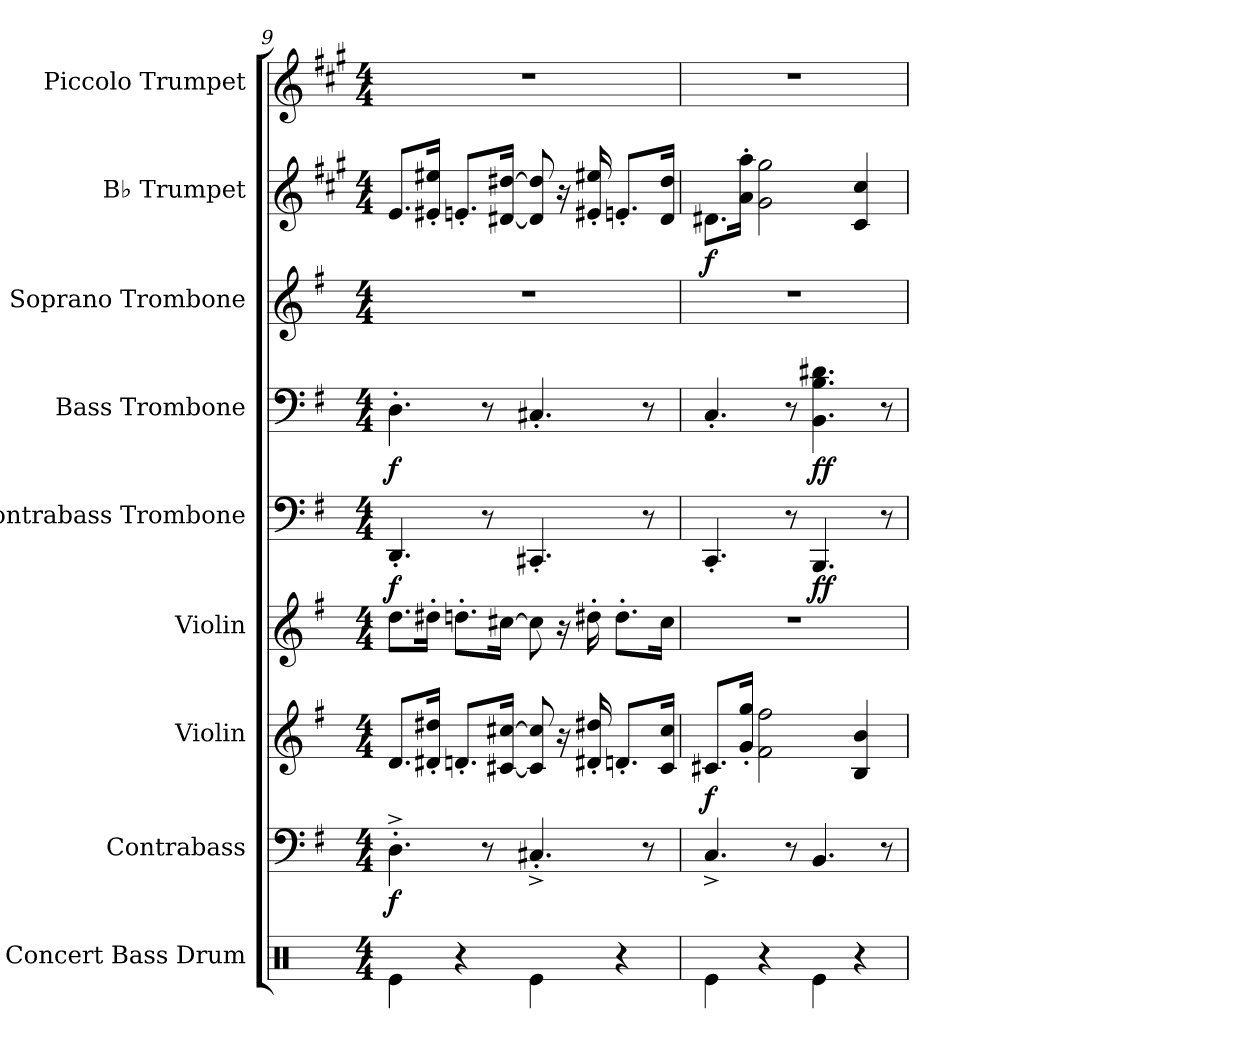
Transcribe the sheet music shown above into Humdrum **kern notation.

**kern	**kern	**dynam	**kern	**dynam	**kern	**kern	**dynam	**kern	**dynam	**kern	**kern	**dynam	**kern
*part9	*part8	*part8	*part7	*part7	*part6	*part5	*part5	*part4	*part4	*part3	*part2	*part2	*part1
*staff9	*staff8	*staff8	*staff7	*staff7	*staff6	*staff5	*staff5	*staff4	*staff4	*staff3	*staff2	*staff2	*staff1
*I"Concert Bass Drum	*I"Contrabass	*	*I"Violin	*	*I"Violin	*I"Contrabass Trombone	*	*I"Bass Trombone	*	*I"Soprano Trombone	*I"B♭ Trumpet	*	*I"Piccolo Trumpet
*I'Con. BD	*I'Cb.	*	*I'Vln.	*	*I'Vln.	*I'Cb. Tbn.	*	*I'B. Tbn.	*	*I'S. Tbn.	*I'B♭ Tpt.	*	*I'P. Tpt.
*clefX	*clefF4	*	*clefG2	*	*clefG2	*clefF4	*	*clefF4	*	*clefG2	*clefG2	*	*clefG2
*	*ITrd7c12	*	*	*	*	*	*	*	*	*	*ITrd1c2	*	*ITrd-6c-10
*k[]	*k[f#]	*	*k[f#]	*	*k[f#]	*k[f#]	*	*k[f#]	*	*k[f#]	*k[f#]	*	*k[f#]
*M4/4	*M4/4	*	*M4/4	*	*M4/4	*M4/4	*	*M4/4	*	*M4/4	*M4/4	*	*M4/4
=9	=9	=9	=9	=9	=9	=9	=9	=9	=9	=9	=9	=9	=9
!	!	!LO:DY:b	!	!	!	!	!LO:DY:b	!	!LO:DY:b	!	!	!	!
4Re\	4.DD'^\	f	8.d/L	.	8.dd\L	4.DD'/	f	4.D'\	f	1r	8.d/L	.	1r
.	.	.	16d#X/' 16dd#X/'Jk	.	16dd#X'\Jk	.	.	.	.	.	16d#X/' 16dd#X/'Jk	.	.
4r	.	.	8.dn'/L	.	8.ddn'\L	.	.	.	.	.	8.dn'/L	.	.
.	8r	.	.	.	.	8r	.	8r	.	.	.	.	.
.	.	.	[16c#X/ [16cc#X/Jk	.	[16cc#X\Jk	.	.	.	.	.	[16c#X/ [16cc#X/Jk	.	.
4Re\	4.CC#X'^/	.	8c#/] 8cc#/]	.	8cc#\]	4.CC#X'/	.	4.C#X'/	.	.	8c#/] 8cc#/]	.	.
.	.	.	16r	.	16r	.	.	.	.	.	16r	.	.
.	.	.	16d#X/' 16dd#X/'	.	16dd#X'\	.	.	.	.	.	16d#X/' 16dd#X/'	.	.
4r	.	.	8.dn'/L	.	8.dd#'\L	.	.	.	.	.	8.dn'/L	.	.
.	8r	.	.	.	.	8r	.	8r	.	.	.	.	.
.	.	.	16c#/ 16cc#/Jk	.	16cc#\Jk	.	.	.	.	.	16c#/ 16cc#/Jk	.	.
=10	=10	=10	=10	=10	=10	=10	=10	=10	=10	=10	=10	=10	=10
!	!	!	!	!LO:DY:b	!	!	!	!	!	!	!	!LO:DY:b	!
4Re\	4.CC^/	.	8.c#X/L	f	1r	4.CC'/	.	4.C'/	.	1r	8.c#X\L	f	1r
.	.	.	16g/' 16gg/'Jk	.	.	.	.	.	.	.	16g\' 16gg\'Jk	.	.
4r	.	.	2f#\ 2ff#\	.	.	.	.	.	.	.	2f#\ 2ff#\	.	.
.	8r	.	.	.	.	8r	.	8r	.	.	.	.	.
!	!	!	!	!	!	!	!LO:DY:b	!	!LO:DY:b	!	!	!	!
4Re\	4.BBB/	.	.	.	.	4.BBB/	ff	4.BB\ 4.B\ 4.d#X\	ff	.	.	.	.
4r	.	.	4B/ 4b/	.	.	.	.	.	.	.	4B/ 4b/	.	.
.	8r	.	.	.	.	8r	.	8r	.	.	.	.	.
=	=	=	=	=	=	=	=	=	=	=	=	=	=
*-	*-	*-	*-	*-	*-	*-	*-	*-	*-	*-	*-	*-	*-
